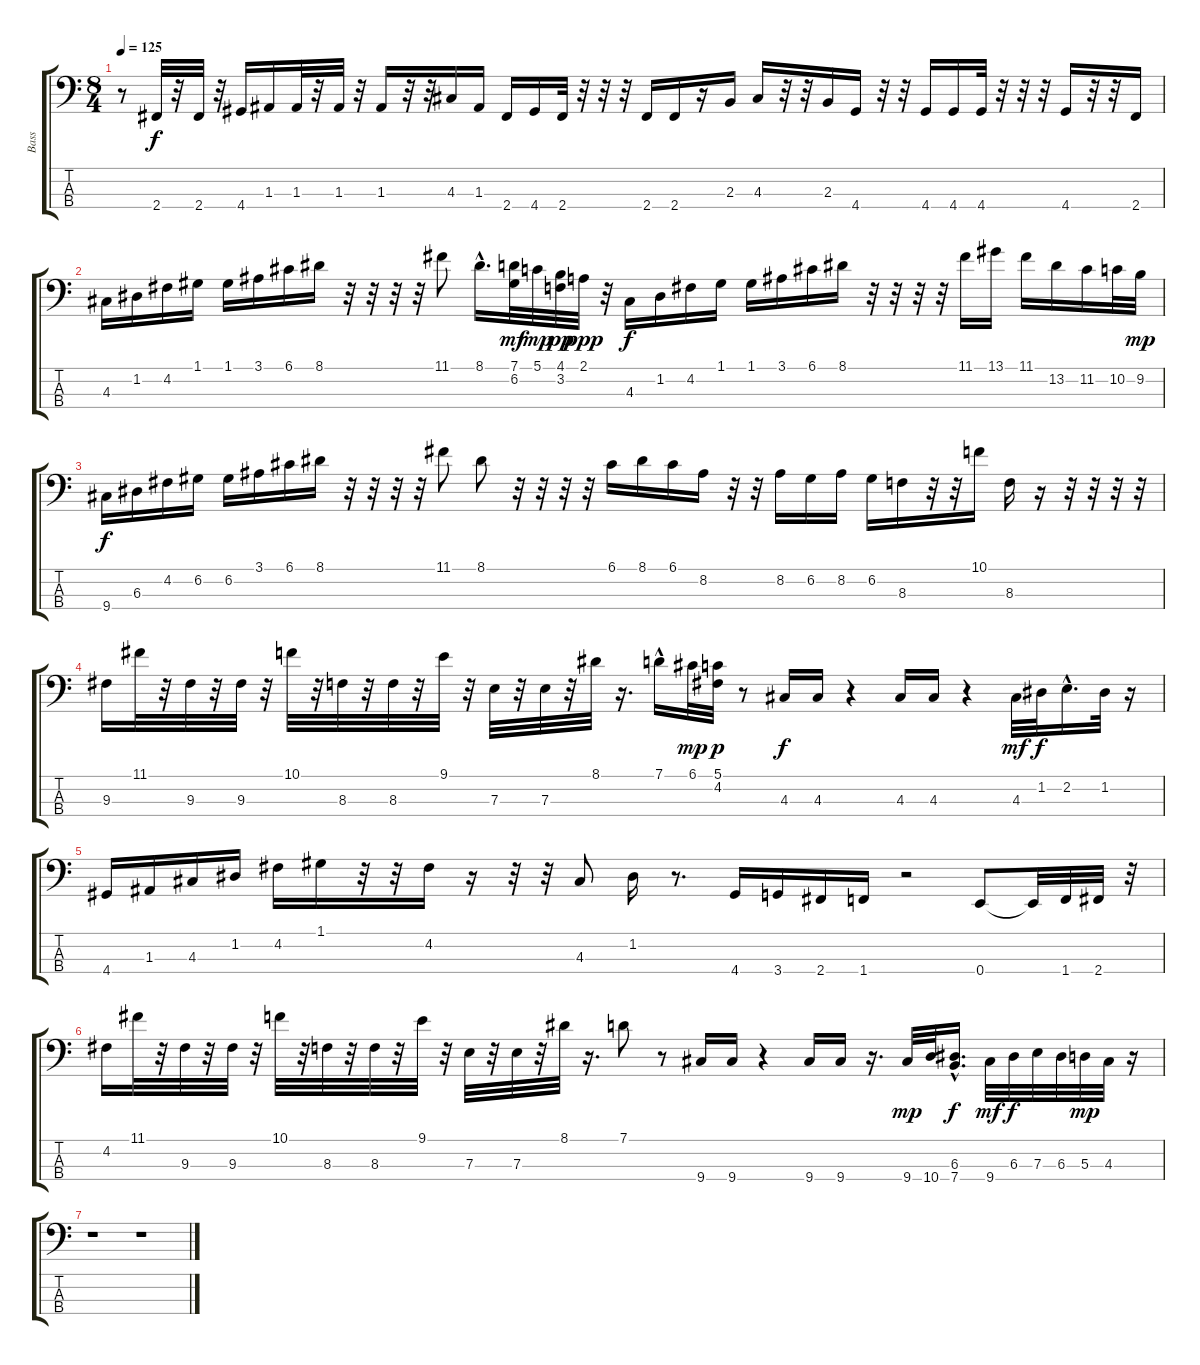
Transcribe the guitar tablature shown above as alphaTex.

\track ("Bass" "Bass") {instrument electricbassfinger}
\staff {score tabs}
\tuning (G2 D2 A1 E1) {hide}
\ts (8 4)
\tempo 125
\clef f4
\ks c
r.8{dy f} 2.4.32 r.32 2.4.32 r.32 4.4.16 1.3.16 1.3.32 r.32 1.3.32 r.32 1.3.16 r.32 r.32 4.3.16 1.3.16 2.4.16 4.4.16 2.4.32 r.32 r.32 r.32 2.4.16 2.4.16 r.16 2.3.16 4.3.16 r.32 r.32 2.3.16 4.4.16 r.32 r.32 4.4.16 4.4.16 4.4.32 r.32 r.32 r.32 4.4.16 r.32 r.32 2.4.16 |
4.3.16 1.2.16 4.2.16 1.1.16 1.1.16 3.1.16 6.1.16 8.1.16 r.32 r.32 r.32 r.32 11.1.8 8.1{hac}.16{d} (7.1 6.2).32{dy mf} 5.1.32{dy mp} (4.1 3.2).32{dy pp} 2.1.32{dy ppp} r.32 4.3.16{dy f} 1.2.16 4.2.16 1.1.16 1.1.16 3.1.16 6.1.16 8.1.16 r.32 r.32 r.32 r.32 11.1.16 13.1.16 11.1.16 13.2.16 11.2.16 10.2.32 9.2.32{dy mp} |
9.4.16{dy f} 6.3.16 4.2.16 6.2.16 6.2.16 3.1.16 6.1.16 8.1.16 r.32 r.32 r.32 r.32 11.1.8 8.1.8 r.32 r.32 r.32 r.32 6.1.16 8.1.16 6.1.16 8.2.16 r.32 r.32 8.2.16 6.2.16 8.2.16 6.2.16 8.3.16 r.32 r.32 10.1.16 8.3.16 r.16 r.32 r.32 r.32 r.32 |
9.3.16 11.1.32 r.32 9.3.32 r.32 9.3.32 r.32 10.1.32 r.32 8.3.32 r.32 8.3.32 r.32 9.1.32 r.32 7.3.32 r.32 7.3.32 r.32 8.1.32 r.16{d} 7.1{hac}.16 6.1.32{dy mp} (5.1 4.2).32{dy p} r.8 4.3.16{dy f} 4.3.16 r.4 4.3.16 4.3.16 r.4 4.3.32{dy mf} 1.2.32{dy f} 2.2{hac}.16{d} 1.2.32 r.16 |
4.4.16 1.3.16 4.3.16 1.2.16 4.2.16 1.1.16 r.32 r.32 4.2.16 r.16 r.32 r.32 4.3.8 1.2.16 r.8{d} 4.4.16 3.4.16 2.4.16 1.4.16 r.2 0.4.8 0.4{t}.32 1.4.32 2.4.32 r.32 |
4.2.16 11.1.32 r.32 9.3.32 r.32 9.3.32 r.32 10.1.32 r.32 8.3.32 r.32 8.3.32 r.32 9.1.32 r.32 7.3.32 r.32 7.3.32 r.32 8.1.32 r.16{d} 7.1.8 r.8 9.4.16 9.4.16 r.4 9.4.16 9.4.16 r.16{d} 9.4.32{dy mp} 10.4.32 (6.3 7.4{hac}).16{d dy f} 9.4.32{dy mf} 6.3.32{dy f} 7.3.32 6.3.32 5.3.32{dy mp} 4.3.32 r.16 |
r.1 r.1
